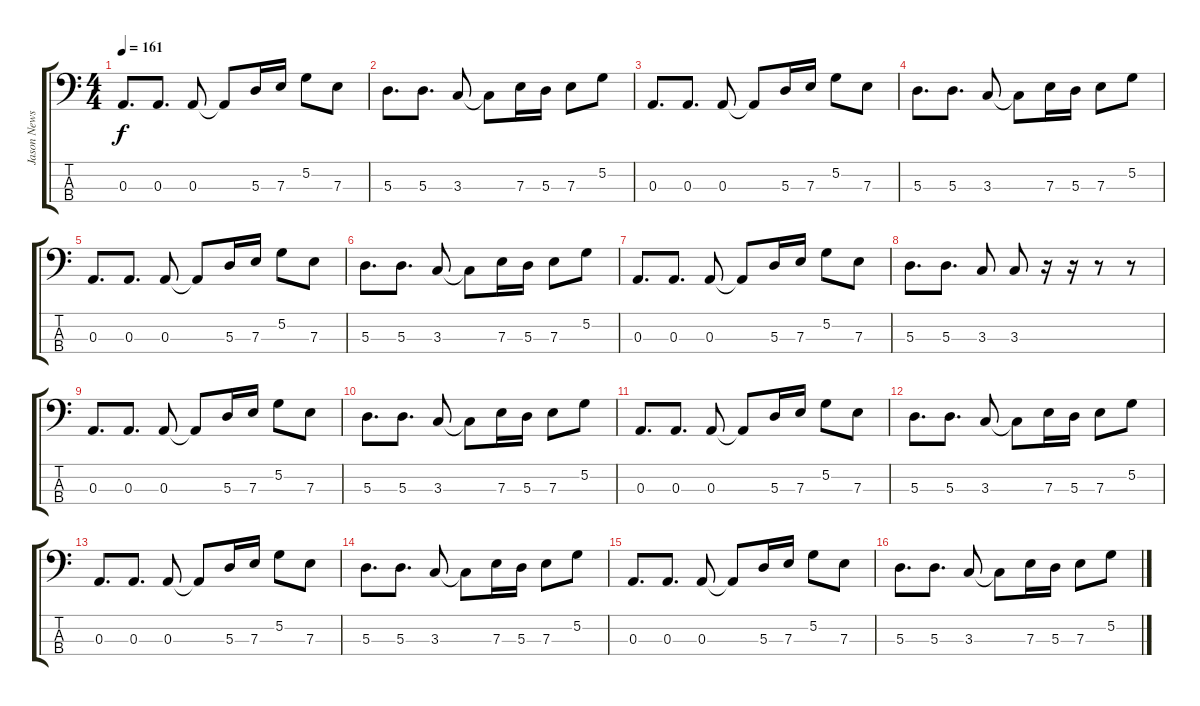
\track ("Jason Newsted" "Jason News") {instrument electricbassfinger}
\staff {score tabs}
\tuning (G2 D2 A1 E1) {hide}
\ts (4 4)
\tempo 161
\clef f4
\ks c
0.3.8{d dy f} 0.3.8{d} 0.3.8 0.3{t}.8 5.3.16 7.3.16 5.2.8 7.3.8 |
5.3.8{d} 5.3.8{d} 3.3.8 3.3{t}.8 7.3.16 5.3.16 7.3.8 5.2.8 |
0.3.8{d} 0.3.8{d} 0.3.8 0.3{t}.8 5.3.16 7.3.16 5.2.8 7.3.8 |
5.3.8{d} 5.3.8{d} 3.3.8 3.3{t}.8 7.3.16 5.3.16 7.3.8 5.2.8 |
0.3.8{d} 0.3.8{d} 0.3.8 0.3{t}.8 5.3.16 7.3.16 5.2.8 7.3.8 |
5.3.8{d} 5.3.8{d} 3.3.8 3.3{t}.8 7.3.16 5.3.16 7.3.8 5.2.8 |
0.3.8{d} 0.3.8{d} 0.3.8 0.3{t}.8 5.3.16 7.3.16 5.2.8 7.3.8 |
5.3.8{d} 5.3.8{d} 3.3.8 3.3.8 r.16 r.16 r.8 r.8 |
0.3.8{d} 0.3.8{d} 0.3.8 0.3{t}.8 5.3.16 7.3.16 5.2.8 7.3.8 |
5.3.8{d} 5.3.8{d} 3.3.8 3.3{t}.8 7.3.16 5.3.16 7.3.8 5.2.8 |
0.3.8{d} 0.3.8{d} 0.3.8 0.3{t}.8 5.3.16 7.3.16 5.2.8 7.3.8 |
5.3.8{d} 5.3.8{d} 3.3.8 3.3{t}.8 7.3.16 5.3.16 7.3.8 5.2.8 |
0.3.8{d} 0.3.8{d} 0.3.8 0.3{t}.8 5.3.16 7.3.16 5.2.8 7.3.8 |
5.3.8{d} 5.3.8{d} 3.3.8 3.3{t}.8 7.3.16 5.3.16 7.3.8 5.2.8 |
0.3.8{d} 0.3.8{d} 0.3.8 0.3{t}.8 5.3.16 7.3.16 5.2.8 7.3.8 |
5.3.8{d} 5.3.8{d} 3.3.8 3.3{t}.8 7.3.16 5.3.16 7.3.8 5.2.8
